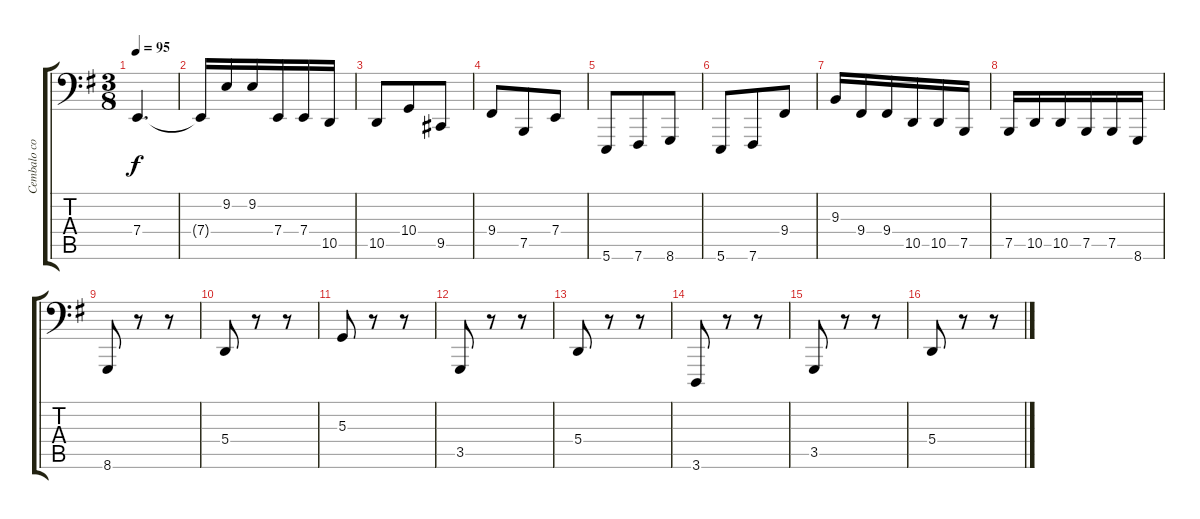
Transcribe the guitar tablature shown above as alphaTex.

\track ("Cembalo concertato." "Cembalo co") {instrument harpsichord}
\staff {score tabs}
\tuning (C3 G2 D2 A1 E1 B0) {hide}
\ts (3 8)
\tempo 95
\clef f4
\ks g
7.4.4{d dy f} |
7.4{t}.16 9.2.16{beam merge} 9.2.16 7.4.16{beam merge} 7.4.16 10.5.16 |
10.5.8 10.4.8 9.5.8 |
9.4.8 7.5.8 7.4.8 |
5.6.8 7.6.8 8.6.8 |
5.6.8 7.6.8 9.4.8 |
9.3.16 9.4.16{beam merge} 9.4.16 10.5.16{beam merge} 10.5.16 7.5.16 |
7.5.16 10.5.16{beam merge} 10.5.16 7.5.16{beam merge} 7.5.16 8.6.16 |
8.6.8 r.8 r.8 |
5.4.8 r.8 r.8 |
5.3.8 r.8 r.8 |
3.5.8 r.8 r.8 |
5.4.8 r.8 r.8 |
3.6.8 r.8 r.8 |
3.5.8 r.8 r.8 |
5.4.8 r.8 r.8
